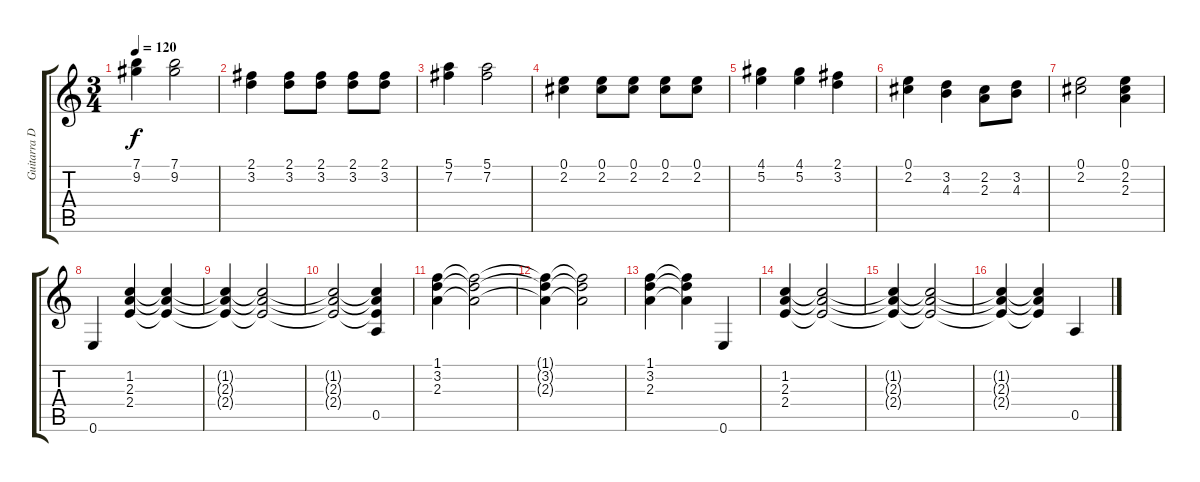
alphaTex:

\track ("Guitarra Distorsionada \"Opcional\"" "Guitarra D") {instrument distortionguitar}
\staff {score tabs}
\tuning (E4 B3 G3 D3 A2 E2) {hide}
\ts (3 4)
\tempo 120
\clef g2
\ks c
(7.1 9.2).4{dy f} (7.1 9.2).2 |
(2.1 3.2).4 (2.1 3.2).8 (2.1 3.2).8 (2.1 3.2).8 (2.1 3.2).8 |
(5.1 7.2).4 (5.1 7.2).2 |
(0.1 2.2).4 (0.1 2.2).8 (0.1 2.2).8 (0.1 2.2).8 (0.1 2.2).8 |
(4.1 5.2).4 (4.1 5.2).4 (2.1 3.2).4 |
(0.1 2.2).4 (3.2 4.3).4 (2.2 2.3).8 (3.2 4.3).8 |
(0.1 2.2).2 (0.1 2.2 2.3).4 |
0.6.4 (1.2 2.3 2.4).4 (1.2{t} 2.3{t} 2.4{t}).4 |
(1.2{t} 2.3{t} 2.4{t}).4 (1.2{t} 2.3{t} 2.4{t}).2 |
(1.2{t} 2.3{t} 2.4{t}).2 (1.2{t} 2.3{t} 2.4{t} 0.5).4 |
(1.1 3.2 2.3).4 (1.1{t} 3.2{t} 2.3{t}).2 |
(1.1{t} 3.2{t} 2.3{t}).4 (1.1{t} 3.2{t} 2.3{t}).2 |
(1.1 3.2 2.3).4 (1.1{t} 3.2{t} 2.3{t}).4 0.6.4 |
(1.2 2.3 2.4).4 (1.2{t} 2.3{t} 2.4{t}).2 |
(1.2{t} 2.3{t} 2.4{t}).4 (1.2{t} 2.3{t} 2.4{t}).2 |
(1.2{t} 2.3{t} 2.4{t}).4 (1.2{t} 2.3{t} 2.4{t}).4 0.5.4
